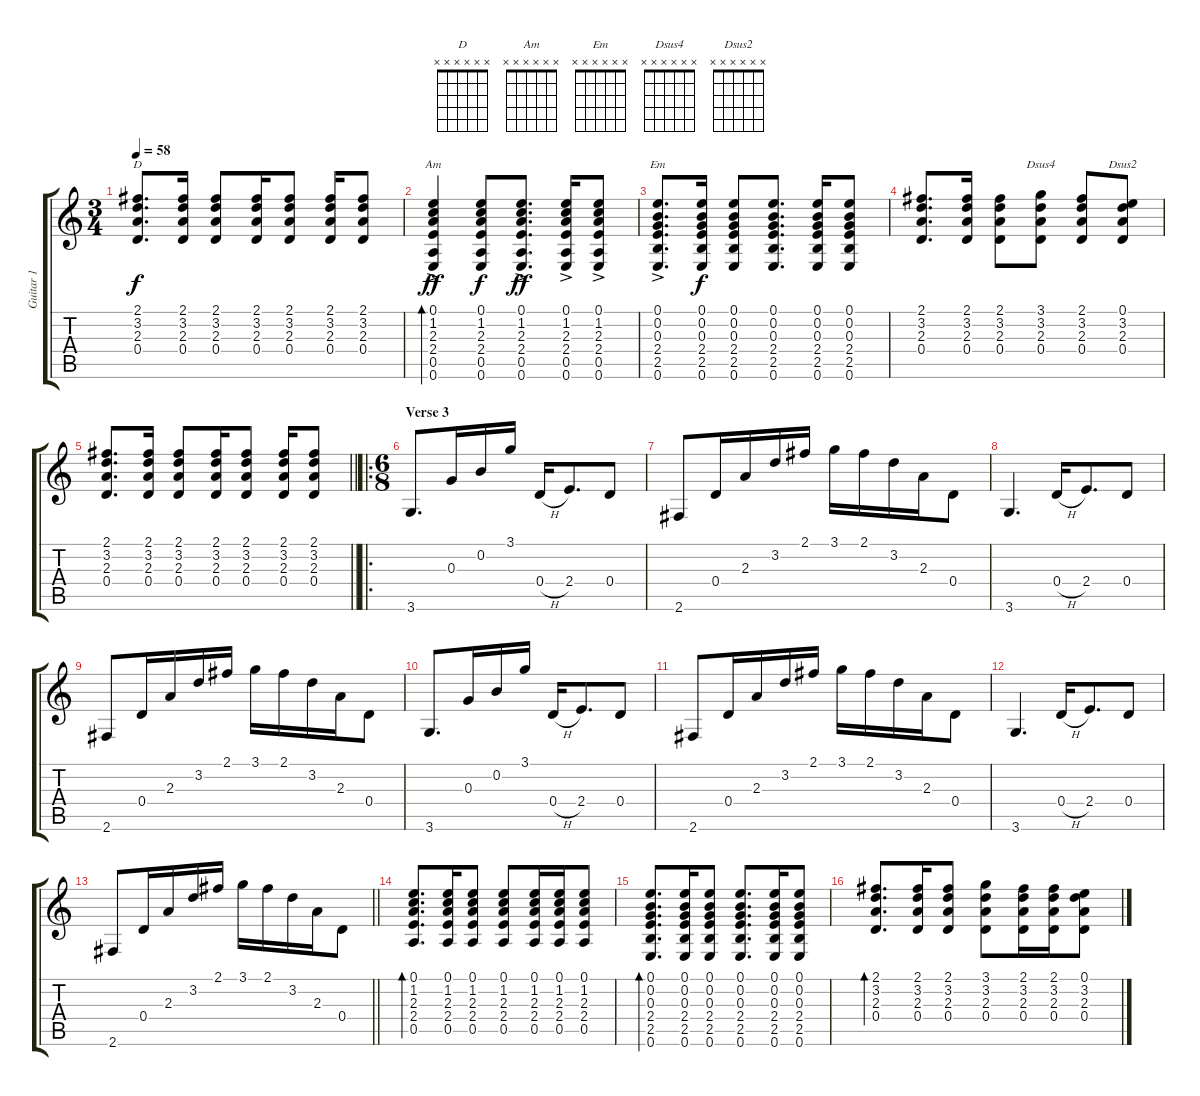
\track ("Guitar 1" "Guitar 1") {instrument acousticguitarsteel}
\staff {score tabs}
\tuning (E4 B3 G3 D3 A2 E2) {hide}
\chord ("D" x x x x x x)
\chord ("Am" x x x x x x)
\chord ("Em" x x x x x x)
\chord ("Dsus4" x x x x x x)
\chord ("Dsus2" x x x x x x)
\ts (3 4)
\tempo 58
\clef g2
\ks c
(2.1 3.2 2.3 0.4).8{d ch "D" dy f} (2.1 3.2 2.3 0.4).16 (2.1 3.2 2.3 0.4).8 (2.1 3.2 2.3 0.4).16 (2.1 3.2 2.3 0.4).8 (2.1 3.2 2.3 0.4).16 (2.1 3.2 2.3 0.4).8 |
(0.1{ac} 1.2{ac} 2.3{ac} 2.4{ac} 0.5{ac} 0.6{ac}).4{bd 120 ch "Am" dy ff} (0.1 1.2 2.3 2.4 0.5 0.6).8{dy f} (0.1{ac} 1.2{ac} 2.3{ac} 2.4{ac} 0.5{ac} 0.6{ac}).8{d dy ff} (0.1{ac} 1.2{ac} 2.3{ac} 2.4{ac} 0.5{ac} 0.6{ac}).16 (0.1{ac} 1.2{ac} 2.3{ac} 2.4{ac} 0.5{ac} 0.6{ac}).8 |
(0.1{ac} 0.2{ac} 0.3{ac} 2.4{ac} 2.5{ac} 0.6{ac}).8{d ch "Em"} (0.1 0.2 0.3 2.4 2.5 0.6).16{dy f} (0.1 0.2 0.3 2.4 2.5 0.6).8 (0.1 0.2 0.3 2.4 2.5 0.6).8{d} (0.1 0.2 0.3 2.4 2.5 0.6).16 (0.1 0.2 0.3 2.4 2.5 0.6).8 |
(2.1 3.2 2.3 0.4).8{d} (2.1 3.2 2.3 0.4).16 (2.1 3.2 2.3 0.4).8 (3.1 3.2 2.3 0.4).8{ch "Dsus4"} (2.1 3.2 2.3 0.4).8 (0.1 3.2 2.3 0.4).8{ch "Dsus2"} |
\barLineRight lightlight
(2.1 3.2 2.3 0.4).8{d} (2.1 3.2 2.3 0.4).16 (2.1 3.2 2.3 0.4).8 (2.1 3.2 2.3 0.4).16 (2.1 3.2 2.3 0.4).8 (2.1 3.2 2.3 0.4).16 (2.1 3.2 2.3 0.4).8 |
\ro
\ts (6 8)
\section ("" "Verse 3")
3.6.8{d volume 16} 0.3.16 0.2.16 3.1.16 0.4{h}.16 2.4.8{d} 0.4.8 |
2.6.8 0.4.16 2.3.16 3.2.16 2.1.16 3.1.16 2.1.16 3.2.16 2.3.16 0.4.8 |
3.6.4{d} 0.4{h}.16 2.4.8{d} 0.4.8 |
2.6.8 0.4.16 2.3.16 3.2.16 2.1.16 3.1.16 2.1.16 3.2.16 2.3.16 0.4.8 |
3.6.8{d} 0.3.16 0.2.16 3.1.16 0.4{h}.16 2.4.8{d} 0.4.8 |
2.6.8 0.4.16 2.3.16 3.2.16 2.1.16 3.1.16 2.1.16 3.2.16 2.3.16 0.4.8 |
3.6.4{d} 0.4{h}.16 2.4.8{d} 0.4.8 |
\barLineRight lightlight
2.6.8 0.4.16 2.3.16 3.2.16 2.1.16 3.1.16 2.1.16 3.2.16 2.3.16 0.4.8 |
(0.1 1.2 2.3 2.4 0.5).8{d bd 120} (0.1 1.2 2.3 2.4 0.5).16 (0.1 1.2 2.3 2.4 0.5).8 (0.1 1.2 2.3 2.4 0.5).8 (0.1 1.2 2.3 2.4 0.5).16 (0.1 1.2 2.3 2.4 0.5).16 (0.1 1.2 2.3 2.4 0.5).8 |
(0.1 0.2 0.3 2.4 2.5 0.6).8{d bd 120} (0.1 0.2 0.3 2.4 2.5 0.6).16 (0.1 0.2 0.3 2.4 2.5 0.6).8 (0.1 0.2 0.3 2.4 2.5 0.6).8{d} (0.1 0.2 0.3 2.4 2.5 0.6).16 (0.1 0.2 0.3 2.4 2.5 0.6).8 |
(2.1 3.2 2.3 0.4).8{d bd 120} (2.1 3.2 2.3 0.4).16 (2.1 3.2 2.3 0.4).8 (3.1 3.2 2.3 0.4).8 (2.1 3.2 2.3 0.4).16 (2.1 3.2 2.3 0.4).16 (0.1 3.2 2.3 0.4).8
